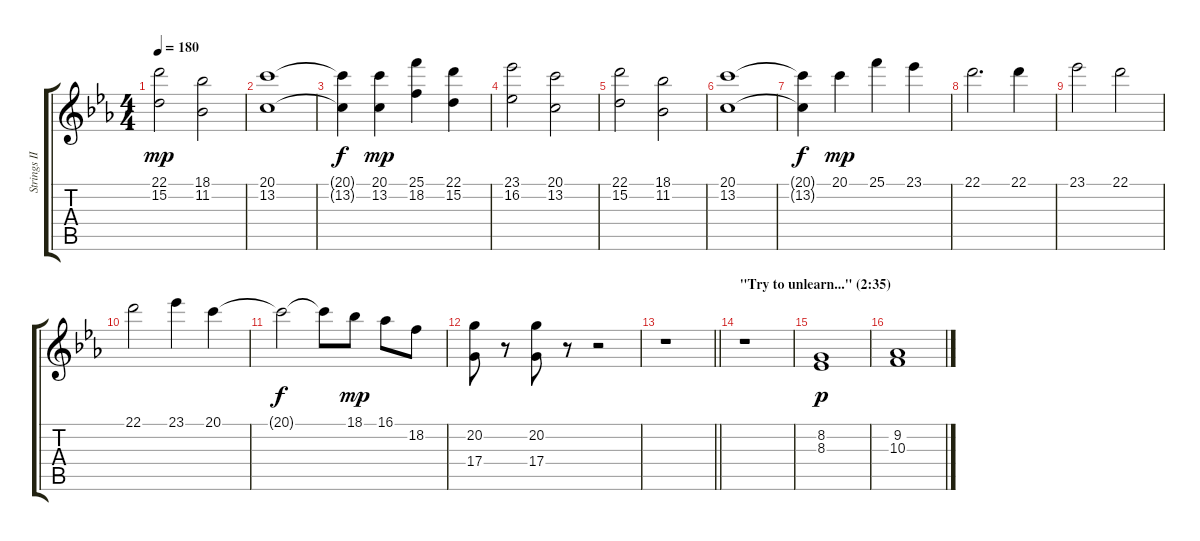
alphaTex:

\track ("Strings II" "Strings II") {instrument stringensemble2}
\staff {score tabs}
\tuning (E4 B3 G3 D3 A2 E2) {hide}
\ts (4 4)
\tempo 180
\clef g2
\ks cminor
(22.1 15.2).2{dy mp} (18.1 11.2).2 |
(20.1 13.2).1 |
(20.1{t} 13.2{t}).4{dy f} (20.1 13.2).4{dy mp} (25.1 18.2).4 (22.1 15.2).4 |
(23.1 16.2).2 (20.1 13.2).2 |
(22.1 15.2).2 (18.1 11.2).2 |
(20.1 13.2).1 |
(20.1{t} 13.2{t}).4{dy f} 20.1.4{dy mp} 25.1.4 23.1.4 |
22.1.2{d} 22.1.4 |
23.1.2 22.1.2 |
22.1.2 23.1.4 20.1.4 |
20.1{t}.2{dy f} 20.1{t}.8 18.1.8{dy mp} 16.1.8 18.2.8 |
(20.2 17.4).8 r.8 (20.2 17.4).8 r.8 r.2 |
\barLineRight lightlight
r.1 |
\section ("" "\"Try to unlearn...\" (2:35)")
r.1 |
(8.2 8.3).1{dy p} |
(9.2 10.3).1
